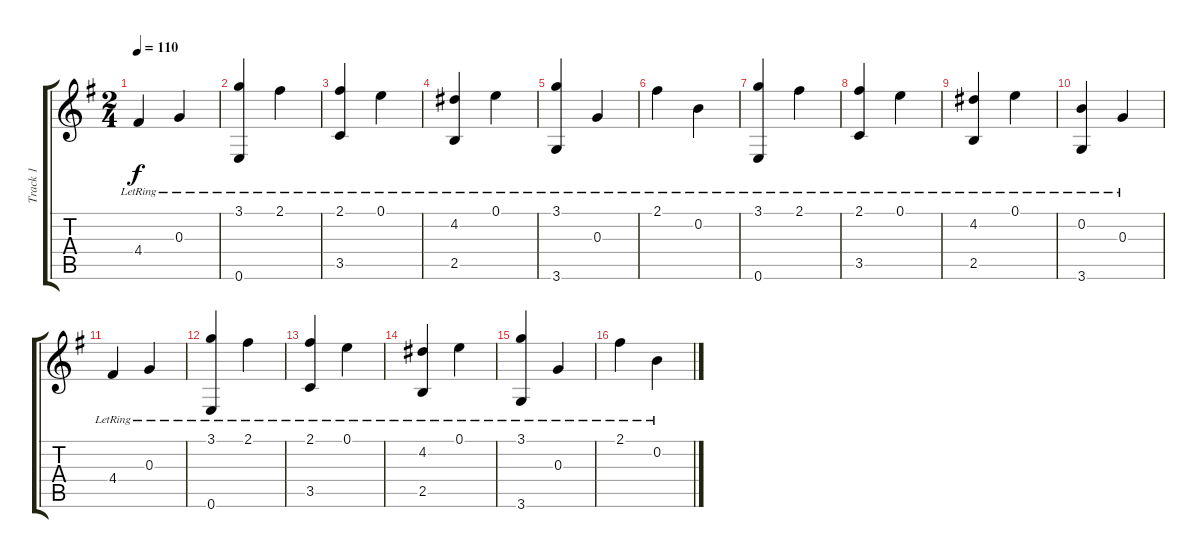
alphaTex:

\track ("Track 1" "Track 1") {instrument acousticguitarnylon}
\staff {score tabs}
\tuning (E4 B3 G3 D3 A2 E2) {hide}
\ts (2 4)
\tempo 110
\clef g2
\ks g
4.4{lr}.4{dy f} 0.3{lr}.4 |
(3.1{lr} 0.6{lr}).4 2.1{lr}.4 |
(2.1{lr} 3.5{lr}).4 0.1{lr}.4 |
(4.2{lr} 2.5{lr}).4 0.1{lr}.4 |
(3.1{lr} 3.6{lr}).4 0.3{lr}.4 |
2.1{lr}.4 0.2{lr}.4 |
(3.1{lr} 0.6{lr}).4 2.1{lr}.4 |
(2.1{lr} 3.5{lr}).4 0.1{lr}.4 |
(4.2{lr} 2.5{lr}).4 0.1{lr}.4 |
(0.2{lr} 3.6{lr}).4 0.3{lr}.4 |
4.4{lr}.4 0.3{lr}.4 |
(3.1{lr} 0.6{lr}).4 2.1{lr}.4 |
(2.1{lr} 3.5{lr}).4 0.1{lr}.4 |
(4.2{lr} 2.5{lr}).4 0.1{lr}.4 |
(3.1{lr} 3.6{lr}).4 0.3{lr}.4 |
2.1{lr}.4 0.2{lr}.4
